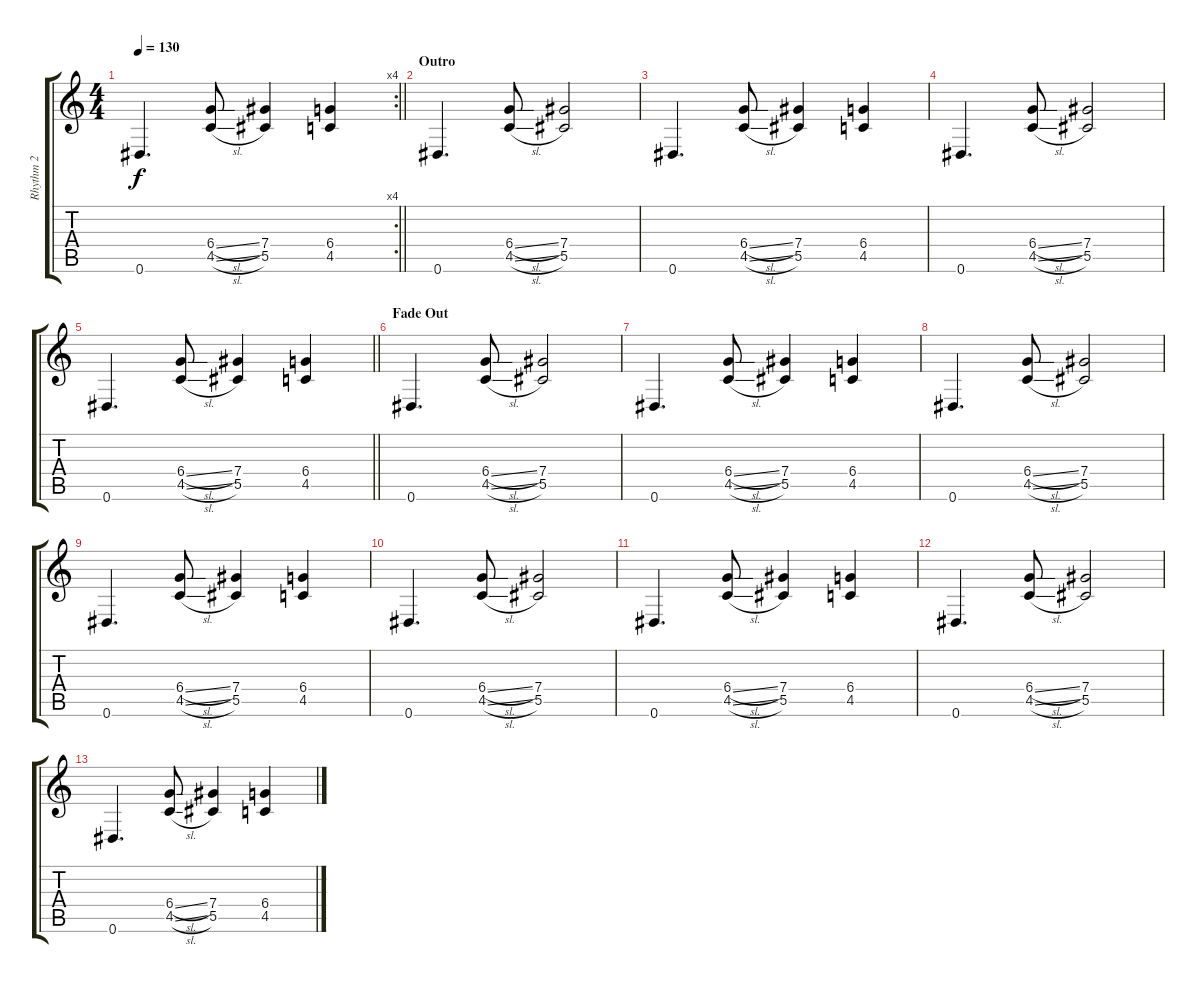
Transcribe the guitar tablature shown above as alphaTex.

\track ("Rhythm 2" "Rhythm 2") {instrument overdrivenguitar}
\staff {score tabs}
\tuning (Eb4 Bb3 Gb3 Db3 Ab2 Eb2) {hide}
\rc 4
\ts (4 4)
\tempo 130
\clef g2
\barLineRight lightlight
\ks c
0.6.4{d dy f} (6.4{sl} 4.5{sl}).8 (7.4 5.5).4 (6.4 4.5).4 |
\section ("" "Outro")
0.6.4{d} (6.4{sl} 4.5{sl}).8 (7.4 5.5).2 |
0.6.4{d} (6.4{sl} 4.5{sl}).8 (7.4 5.5).4 (6.4 4.5).4 |
0.6.4{d} (6.4{sl} 4.5{sl}).8 (7.4 5.5).2 |
\barLineRight lightlight
0.6.4{d} (6.4{sl} 4.5{sl}).8 (7.4 5.5).4 (6.4 4.5).4 |
\section ("" "Fade Out")
0.6.4{d} (6.4{sl} 4.5{sl}).8 (7.4 5.5).2 |
0.6.4{d} (6.4{sl} 4.5{sl}).8 (7.4 5.5).4 (6.4 4.5).4 |
0.6.4{d} (6.4{sl} 4.5{sl}).8 (7.4 5.5).2 |
0.6.4{d volume 0} (6.4{sl} 4.5{sl}).8 (7.4 5.5).4 (6.4 4.5).4 |
0.6.4{d} (6.4{sl} 4.5{sl}).8 (7.4 5.5).2 |
0.6.4{d} (6.4{sl} 4.5{sl}).8 (7.4 5.5).4 (6.4 4.5).4 |
0.6.4{d} (6.4{sl} 4.5{sl}).8 (7.4 5.5).2 |
0.6.4{d} (6.4{sl} 4.5{sl}).8 (7.4 5.5).4 (6.4 4.5).4
